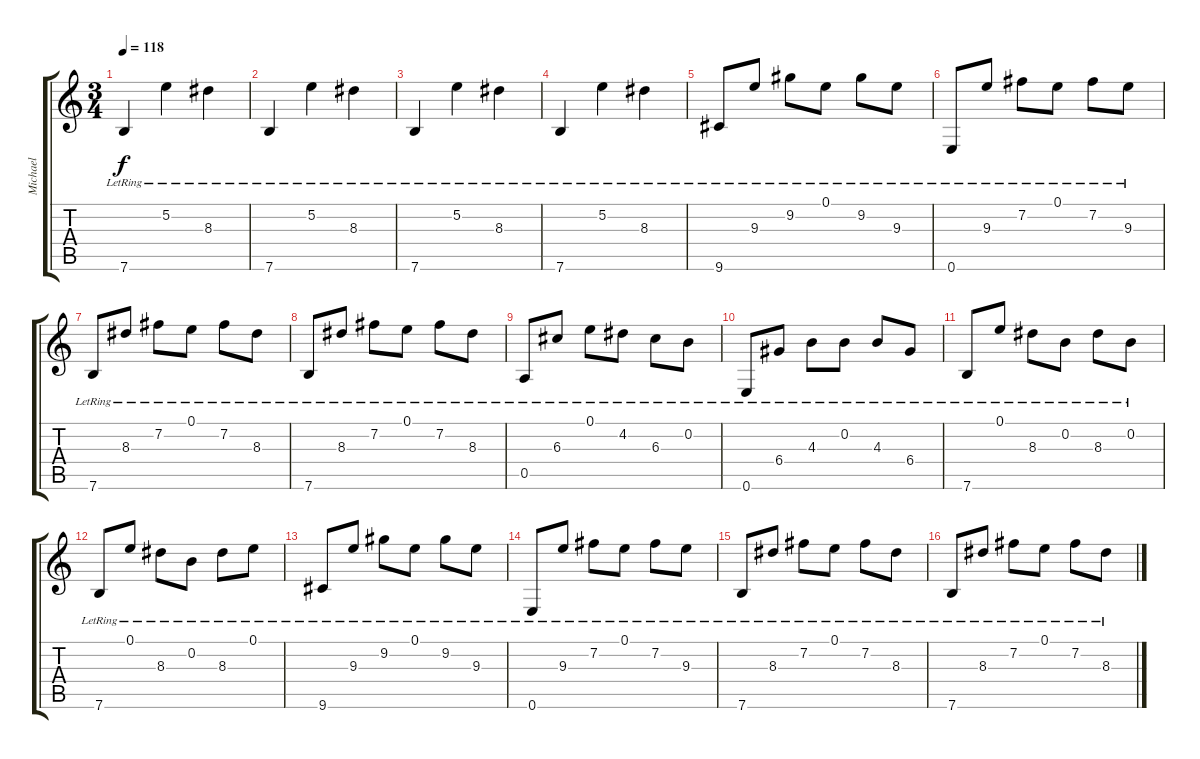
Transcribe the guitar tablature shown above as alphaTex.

\track ("Michael" "Michael") {instrument acousticguitarsteel}
\staff {score tabs}
\tuning (E4 B3 G3 D3 A2 E2) {hide}
\ts (3 4)
\tempo 118
\clef g2
\ks c
7.6{lr}.4{dy f} 5.2{lr}.4 8.3{lr}.4 |
7.6{lr}.4 5.2{lr}.4 8.3{lr}.4 |
7.6{lr}.4 5.2{lr}.4 8.3{lr}.4 |
7.6{lr}.4 5.2{lr}.4 8.3{lr}.4 |
9.6{lr}.8 9.3{lr}.8 9.2{lr}.8 0.1{lr}.8 9.2{lr}.8 9.3{lr}.8 |
0.6{lr}.8 9.3{lr}.8 7.2{lr}.8 0.1{lr}.8 7.2{lr}.8 9.3{lr}.8 |
7.6{lr}.8 8.3{lr}.8 7.2{lr}.8 0.1{lr}.8 7.2{lr}.8 8.3{lr}.8 |
7.6{lr}.8 8.3{lr}.8 7.2{lr}.8 0.1{lr}.8 7.2{lr}.8 8.3{lr}.8 |
0.5{lr}.8 6.3{lr}.8 0.1{lr}.8 4.2{lr}.8 6.3{lr}.8 0.2{lr}.8 |
0.6{lr}.8 6.4{lr}.8 4.3{lr}.8 0.2{lr}.8 4.3{lr}.8 6.4{lr}.8 |
7.6{lr}.8 0.1{lr}.8 8.3{lr}.8 0.2{lr}.8 8.3{lr}.8 0.2{lr}.8 |
7.6{lr}.8 0.1{lr}.8 8.3{lr}.8 0.2{lr}.8 8.3{lr}.8 0.1{lr}.8 |
9.6{lr}.8 9.3{lr}.8 9.2{lr}.8 0.1{lr}.8 9.2{lr}.8 9.3{lr}.8 |
0.6{lr}.8 9.3{lr}.8 7.2{lr}.8 0.1{lr}.8 7.2{lr}.8 9.3{lr}.8 |
7.6{lr}.8 8.3{lr}.8 7.2{lr}.8 0.1{lr}.8 7.2{lr}.8 8.3{lr}.8 |
7.6{lr}.8 8.3{lr}.8 7.2{lr}.8 0.1{lr}.8 7.2{lr}.8 8.3{lr}.8
